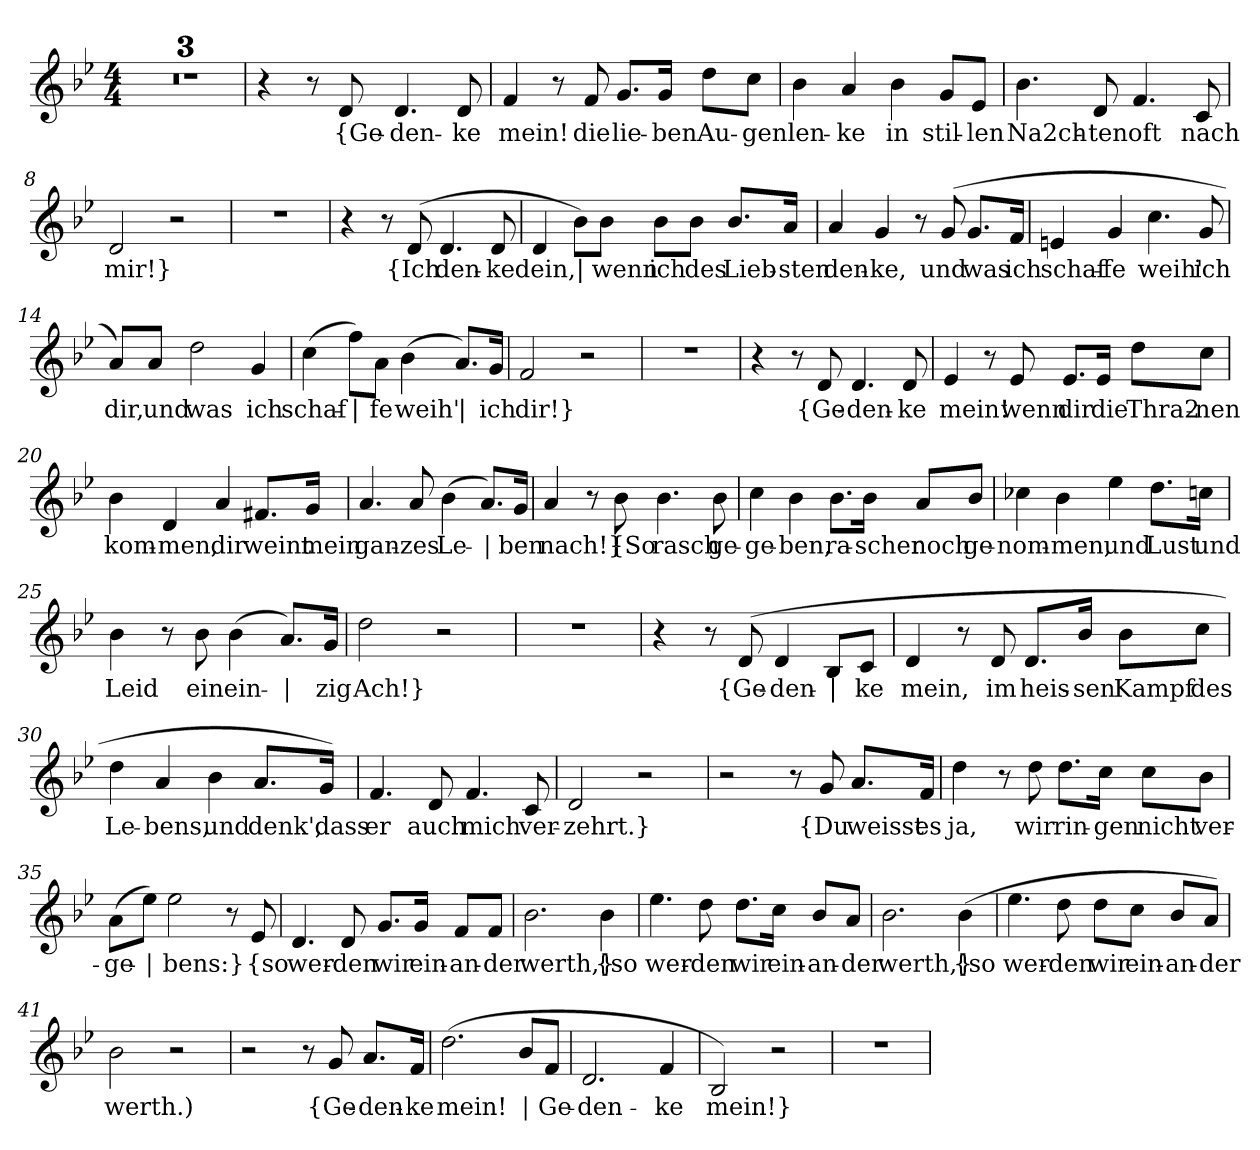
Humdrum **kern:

**kern	**text
*part1	*part1
*staff1	*staff1
*clefG2	*
*k[b-e-]	*
*M4/4	*
=	=
1r	.
=2	=2
1r	.
=3	=3
1r	.
=4	=4
4r	.
8r	.
8d	{Ge-
4.d	-den-
8d	-ke
=5	=5
4f	mein!
8r	.
8f	die
8.g/L	lie-
16g/Jk	-ben
8dd\L	Au-
8cc\J	-gen
=6	=6
4b-	len-
4a	-ke
4b-	in
8g/L	stil-
8e-/J	-len
=7	=7
4.b-	Na2ch-
8d	-ten
4.f	oft
8c	nach
=8	=8
2d	mir!}
2r	.
=9	=9
1r	.
=10	=10
4r	.
8r	.
(8d	{Ich
4.d	den-
8d	-ke
=11	=11
4d	dein,
8b-\L)	|
8b-\J	wenn
8b-\L	ich
8b-\J	des
8.b-/L	Lieb-
16a/Jk	-sten
=12	=12
4a	den-
4g	-ke,
8r	.
(8g	und
8.g/L	was
16f/Jk	ich
=13	=13
4en	schaf-
4g	-fe
4.cc	weih'
8g	ich
=14	=14
8a/L)	dir,
8a/J	und
2dd	was
4g	ich
=15	=15
(4cc	schaf-
8ff\L)	|
8a\J	-fe
(4b-	weih'
8.a/L)	|
16g/Jk	ich
=16	=16
2f	dir!}
2r	.
=17	=17
1r	.
=18	=18
4r	.
8r	.
8d	{Ge-
4.d	-den-
8d	-ke
=19	=19
4e-	mein!
8r	.
8e-	wenn
8.e-/L	dir
16e-/Jk	die
8dd\L	Thra2-
8cc\J	-nen
=20	=20
4b-	kom-
4d	-men,
4a	dir
8.f#X/L	weint
16g/Jk	mein
=21	=21
4.a	gan-
8a	-zes
(4b-	Le-
8.a/L)	|
16g/Jk	-ben
=22	=22
4a	nach!}
8r	.
8b-	{So
4.b-	rasch
8b-	ge-
=23	=23
4cc	-ge-
4b-	-ben,
8.b-\L	ra-
16b-\Jk	-scher
8a/L	noch
8b-/J	ge-
=24	=24
4cc-X	-nom-
4b-	-men,
4ee-	und
8.dd\L	Lust
16ccn\Jk	und
=25	=25
4b-	Leid
8r	.
8b-	ein
(4b-	ein-
8.a/L)	|
16g/Jk	-zig
=26	=26
2dd	Ach!}
2r	.
=27	=27
1r	.
=28	=28
4r	.
8r	.
(8d	{Ge-
4d	-den-
8B-/L	|
8c/J	-ke
=29	=29
4d	mein,
8r	.
8d	im
8.d/L	heis-
16b-/Jk	-sen
8b-\L	Kampf
8cc\J	des
=30	=30
4dd	Le-
4a	-bens,
4b-	und
8.a/L	denk',
16g/Jk)	dass
=31	=31
4.f	er
8d	auch
4.f	mich
8c	ver-
=32	=32
2d	-zehrt.}
2r	.
=33	=33
2r	.
8r	.
8g	{Du
8.a/L	weisst
16f/Jk	es
=34	=34
4dd	ja,
8r	.
8dd	wir
8.dd\L	rin-
16cc\Jk	-gen
8cc\L	nicht
8b-\J	ver-
=35	=35
(8a\L	-ge-
8ee-\J)	|
2ee-	-bens:}
8r	.
8e-	{so
=36	=36
4.d	wer-
8d	-den
8.g/L	wir
16g/Jk	ein-
8f/L	-an-
8f/J	-der
=37	=37
2.b-	werth,}
4b-	{so
=38	=38
4.ee-	wer-
8dd	-den
8.dd\L	wir
16cc\Jk	ein-
8b-/L	-an-
8a/J	-der
=39	=39
2.b-	werth,}
(4b-	{so
=40	=40
4.ee-	wer-
8dd	-den
8dd\L	wir
8cc\J	ein-
8b-/L	-an-
8a/J)	-der
=41	=41
2b-	werth.)
2r	.
=42	=42
2r	.
8r	.
8g	{Ge-
8.a/L	-den-
16f/Jk	-ke
=43	=43
(2.dd	mein!
8b-/L	|
8f/J	Ge-
=44	=44
2.d	-den-
4f	-ke
=45	=45
2B-)	mein!}
2r	.
=46	=46
1r	.
=	=
*-	*-
